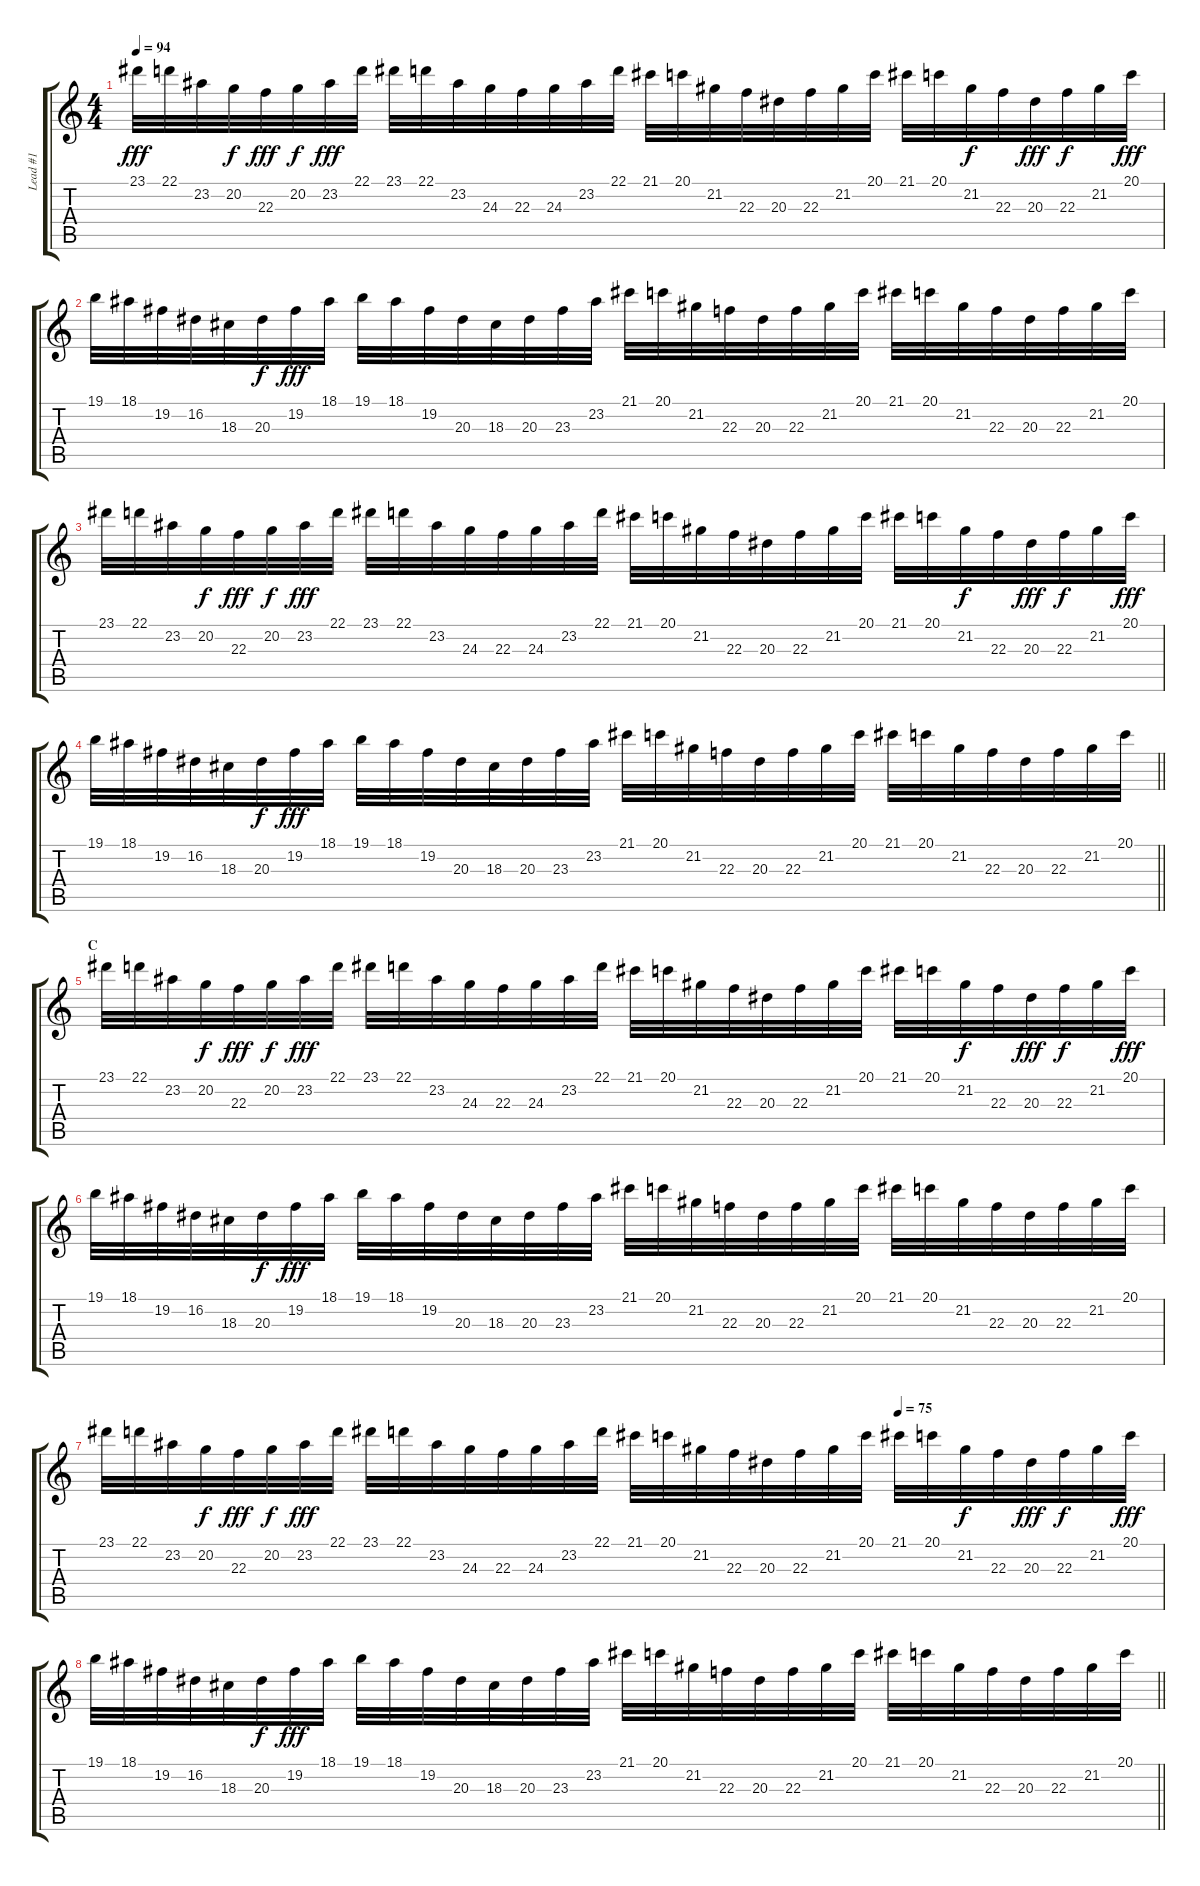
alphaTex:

\track ("Lead #1" "Lead #1") {instrument pad3polysynth}
\staff {score tabs}
\tuning (E4 B3 G3 D3 A2 E2) {hide}
\ts (4 4)
\tempo 94
\clef g2
\ks c
23.1.32{dy fff} 22.1.32 23.2.32 20.2.32{dy f} 22.3.32{dy fff} 20.2.32{dy f} 23.2.32{dy fff} 22.1.32 23.1.32 22.1.32 23.2.32 24.3.32 22.3.32 24.3.32 23.2.32 22.1.32 21.1.32 20.1.32 21.2.32 22.3.32 20.3.32 22.3.32 21.2.32 20.1.32 21.1.32 20.1.32 21.2.32{dy f} 22.3.32 20.3.32{dy fff} 22.3.32{dy f} 21.2.32 20.1.32{dy fff} |
19.1.32 18.1.32 19.2.32 16.2.32 18.3.32 20.3.32{dy f} 19.2.32{dy fff} 18.1.32 19.1.32 18.1.32 19.2.32 20.3.32 18.3.32 20.3.32 23.3.32 23.2.32 21.1.32 20.1.32 21.2.32 22.3.32 20.3.32 22.3.32 21.2.32 20.1.32 21.1.32 20.1.32 21.2.32 22.3.32 20.3.32 22.3.32 21.2.32 20.1.32 |
23.1.32 22.1.32 23.2.32 20.2.32{dy f} 22.3.32{dy fff} 20.2.32{dy f} 23.2.32{dy fff} 22.1.32 23.1.32 22.1.32 23.2.32 24.3.32 22.3.32 24.3.32 23.2.32 22.1.32 21.1.32 20.1.32 21.2.32 22.3.32 20.3.32 22.3.32 21.2.32 20.1.32 21.1.32 20.1.32 21.2.32{dy f} 22.3.32 20.3.32{dy fff} 22.3.32{dy f} 21.2.32 20.1.32{dy fff} |
\barLineRight lightlight
19.1.32 18.1.32 19.2.32 16.2.32 18.3.32 20.3.32{dy f} 19.2.32{dy fff} 18.1.32 19.1.32 18.1.32 19.2.32 20.3.32 18.3.32 20.3.32 23.3.32 23.2.32 21.1.32 20.1.32 21.2.32 22.3.32 20.3.32 22.3.32 21.2.32 20.1.32 21.1.32 20.1.32 21.2.32 22.3.32 20.3.32 22.3.32 21.2.32 20.1.32 |
\section ("" "C")
23.1.32 22.1.32 23.2.32 20.2.32{dy f} 22.3.32{dy fff} 20.2.32{dy f} 23.2.32{dy fff} 22.1.32 23.1.32 22.1.32 23.2.32 24.3.32 22.3.32 24.3.32 23.2.32 22.1.32 21.1.32 20.1.32 21.2.32 22.3.32 20.3.32 22.3.32 21.2.32 20.1.32 21.1.32 20.1.32 21.2.32{dy f} 22.3.32 20.3.32{dy fff} 22.3.32{dy f} 21.2.32 20.1.32{dy fff} |
19.1.32 18.1.32 19.2.32 16.2.32 18.3.32 20.3.32{dy f} 19.2.32{dy fff} 18.1.32 19.1.32 18.1.32 19.2.32 20.3.32 18.3.32 20.3.32 23.3.32 23.2.32 21.1.32 20.1.32 21.2.32 22.3.32 20.3.32 22.3.32 21.2.32 20.1.32 21.1.32 20.1.32 21.2.32 22.3.32 20.3.32 22.3.32 21.2.32 20.1.32 |
\tempo (75 0.75)
23.1.32 22.1.32 23.2.32 20.2.32{dy f} 22.3.32{dy fff} 20.2.32{dy f} 23.2.32{dy fff} 22.1.32 23.1.32 22.1.32 23.2.32 24.3.32 22.3.32 24.3.32 23.2.32 22.1.32 21.1.32 20.1.32 21.2.32 22.3.32 20.3.32 22.3.32 21.2.32 20.1.32 21.1.32 20.1.32 21.2.32{dy f} 22.3.32 20.3.32{dy fff} 22.3.32{dy f} 21.2.32 20.1.32{dy fff} |
\barLineRight lightlight
19.1.32 18.1.32 19.2.32 16.2.32 18.3.32 20.3.32{dy f} 19.2.32{dy fff} 18.1.32 19.1.32 18.1.32 19.2.32 20.3.32 18.3.32 20.3.32 23.3.32 23.2.32 21.1.32 20.1.32 21.2.32 22.3.32 20.3.32 22.3.32 21.2.32 20.1.32 21.1.32 20.1.32 21.2.32 22.3.32 20.3.32 22.3.32 21.2.32 20.1.32
